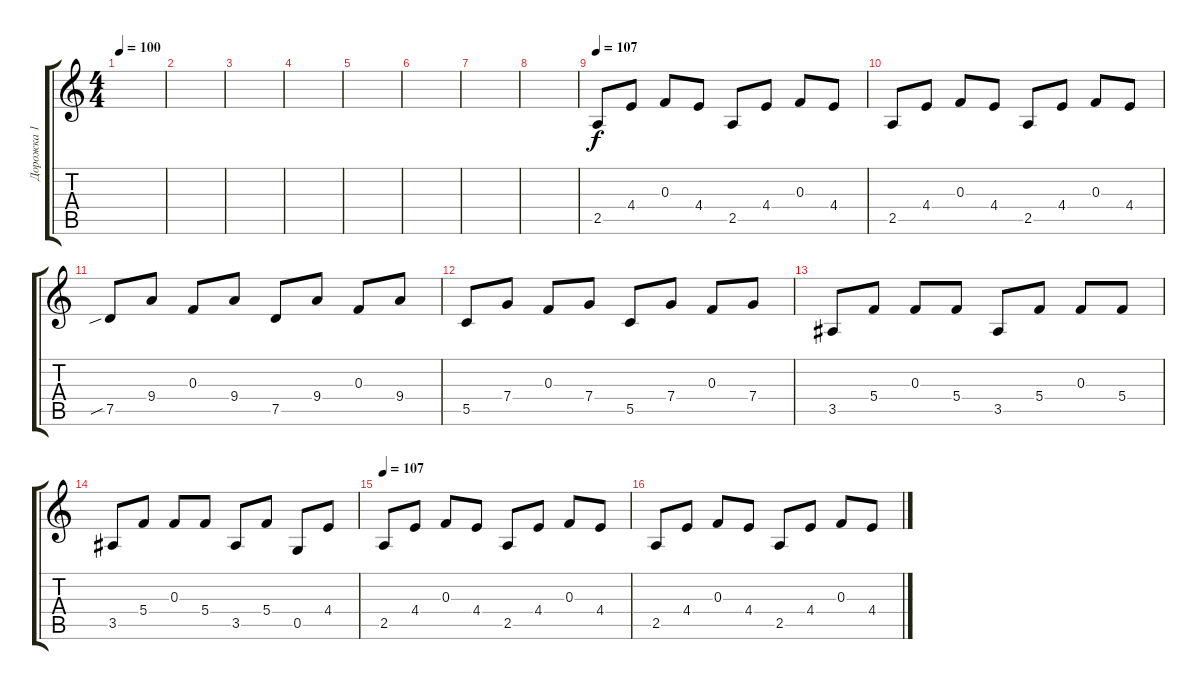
\track ("Дорожка 1" "Дорожка 1") {instrument electricguitarclean}
\staff {score tabs}
\tuning (D4 A3 F3 C3 G2 D2) {hide}
\ts (4 4)
\tempo 100
\clef g2
\ks c
|
|
|
|
|
|
|
|
\tempo 107
2.5.8 4.4.8 0.3.8 4.4.8 2.5.8 4.4.8 0.3.8 4.4.8 |
2.5.8 4.4.8 0.3.8 4.4.8 2.5.8 4.4.8 0.3.8 4.4.8 |
7.5{sib}.8 9.4.8 0.3.8 9.4.8 7.5.8 9.4.8 0.3.8 9.4.8 |
5.5.8 7.4.8 0.3.8 7.4.8 5.5.8 7.4.8 0.3.8 7.4.8 |
3.5.8 5.4.8 0.3.8 5.4.8 3.5.8 5.4.8 0.3.8 5.4.8 |
3.5.8 5.4.8 0.3.8 5.4.8 3.5.8 5.4.8 0.5.8 4.4.8 |
\tempo 107
2.5.8 4.4.8 0.3.8 4.4.8 2.5.8 4.4.8 0.3.8 4.4.8 |
2.5.8 4.4.8 0.3.8 4.4.8 2.5.8 4.4.8 0.3.8 4.4.8
